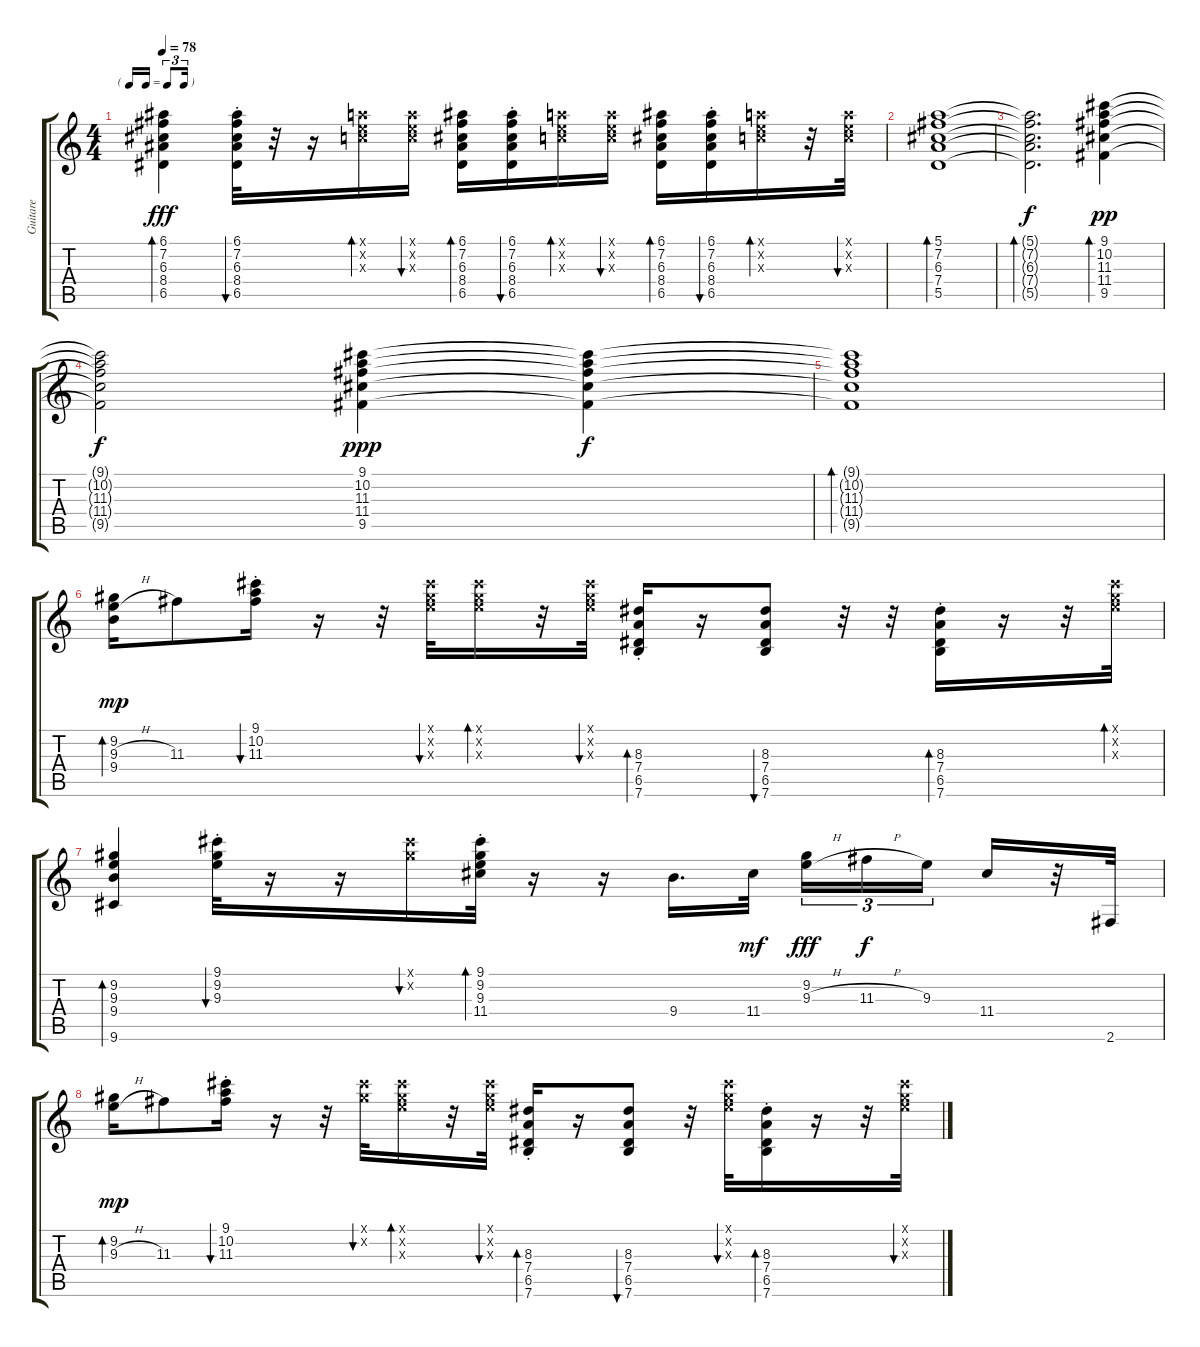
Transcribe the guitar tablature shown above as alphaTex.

\track ("Guitare" "Guitare") {instrument acousticguitarsteel}
\staff {score tabs}
\tuning (E4 B3 G3 D3 A2 E2) {hide}
\ts (4 4)
\tf triplet16th
\tempo 78
\clef g2
\ks c
(6.1 7.2 6.3 8.4 6.5).4{bd 60 dy fff} (6.1{st} 7.2{st} 6.3{st} 8.4{st} 6.5{st}).32{bu 60} r.32 r.16 (5.1{x} 5.2{x} 5.3{x}).16{bd 120} (5.1{x} 5.2{x} 5.3{x}).16{bu 120} (6.1 7.2 6.3 8.4 6.5).16{bd 60} (6.1{st} 7.2{st} 6.3{st} 8.4{st} 6.5{st}).16{bu 60} (5.1{x} 5.2{x} 5.3{x}).16{bd 120} (5.1{x} 5.2{x} 5.3{x}).16{bu 120} (6.1 7.2 6.3 8.4 6.5).16{bd 120} (6.1{st} 7.2{st} 6.3{st} 8.4{st} 6.5{st}).16{bu 60} (5.1{x} 5.2{x} 5.3{x}).16{bd 60} r.32 (5.1{x} 5.2{x} 5.3{x}).32{bu 60} |
(5.1 7.2 6.3 7.4 5.5).1{bd 60} |
(5.1{t} 7.2{t} 6.3{t} 7.4{t} 5.5{t}).2{d bd 60 dy f} (9.1 10.2 11.3 11.4 9.5).4{bd 240 dy pp} |
(9.1{t} 10.2{t} 11.3{t} 11.4{t} 9.5{t}).2{dy f} (9.1 10.2 11.3 11.4 9.5).4{dy ppp} (9.1{t} 10.2{t} 11.3{t} 11.4{t} 9.5{t}).4{dy f} |
(9.1{t} 10.2{t} 11.3{t} 11.4{t} 9.5{t}).1{bd 60} |
(9.2 9.3{h} 9.4).16{bd 60 dy mp volume 13} 11.3.8 (9.1{st} 10.2{st} 11.3{st}).16{bu 60} r.16 r.32 (9.1{x} 9.2{x} 9.3{x}).32{bu 120} (9.1{x} 9.2{x} 9.3{x}).16{bd 60} r.32 (9.1{x} 9.2{x} 9.3{x}).32{bu 60} (8.3{st} 7.4{st} 6.5{st} 7.6{st}).16{bd 60} r.16 (8.3 7.4 6.5 7.6).8{bu 60} r.32 r.32 (8.3{st} 7.4{st} 6.5{st} 7.6{st}).16{bd 60} r.16 r.32 (9.1{x} 9.2{x} 9.3{x}).32{bd 60} |
(9.2 9.3 9.4 9.6).4{bd 60} (9.1{st} 9.2{st} 9.3{st}).32{bu 60} r.16 r.16 (9.1{x} 9.2{x}).16{bu 120} (9.1{st} 9.2{st} 9.3{st} 11.4{st}).32{bd 60} r.16 r.16 9.4.16{d} 11.4.32{dy mf} (9.2 9.3{h}).16{tu (3 2) dy fff} 11.3{h}.16{tu (3 2) dy f} 9.3.16{tu (3 2) beam splitsecondary} 11.4.16 r.32 2.6.32 |
(9.2 9.3{h}).16{bd 60 dy mp} 11.3.8 (9.1{st} 10.2{st} 11.3{st}).16{bu 60} r.16 r.32 (9.1{x} 9.2{x}).32{bu 120} (9.1{x} 9.2{x} 9.3{x}).16{bd 60} r.32 (9.1{x} 9.2{x} 9.3{x}).32{bu 60} (8.3{st} 7.4{st} 6.5{st} 7.6{st}).16{bd 60} r.16 (8.3 7.4 6.5 7.6).8{bu 60} r.32 (9.1{x} 9.2{x} 9.3{x}).32{bu 60} (8.3{st} 7.4{st} 6.5{st} 7.6).16{bd 60} r.16 r.32 (9.1{x} 9.2{x} 9.3{x}).32{bu 120}
